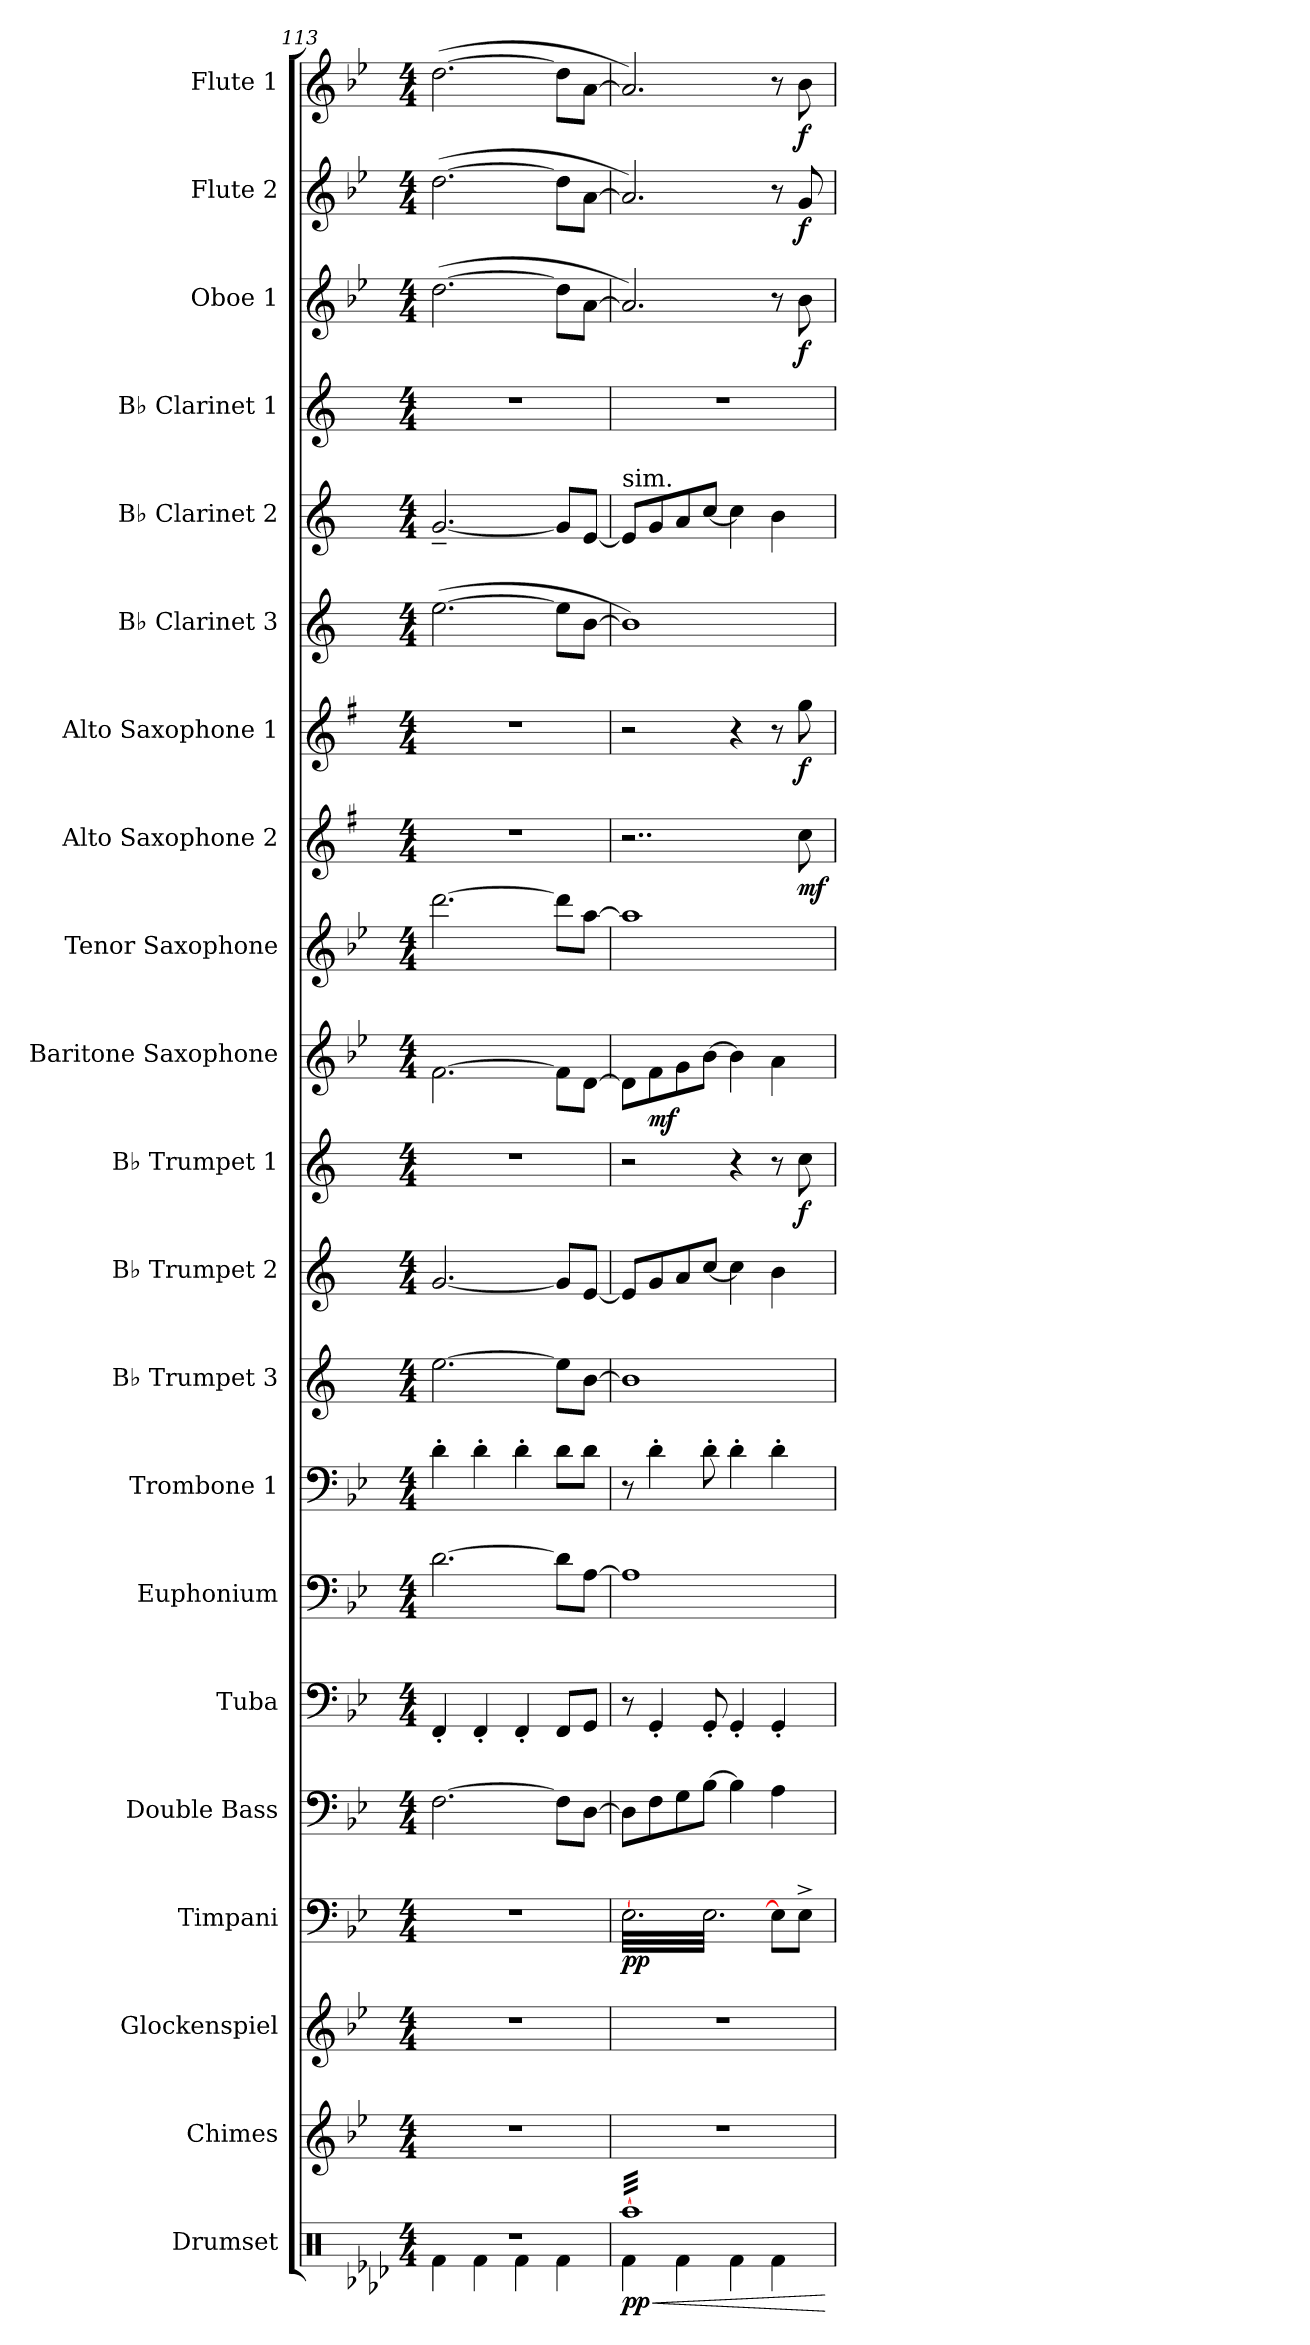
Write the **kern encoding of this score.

**kern	**dynam	**kern	**kern	**kern	**dynam	**kern	**kern	**kern	**kern	**kern	**kern	**kern	**dynam	**kern	**dynam	**kern	**kern	**dynam	**kern	**dynam	**kern	**kern	**kern	**kern	**dynam	**kern	**dynam	**kern	**dynam
*part21	*part21	*part20	*part19	*part18	*part18	*part17	*part16	*part15	*part14	*part13	*part12	*part11	*part11	*part10	*part10	*part9	*part8	*part8	*part7	*part7	*part6	*part5	*part4	*part3	*part3	*part2	*part2	*part1	*part1
*staff21	*staff21	*staff20	*staff19	*staff18	*staff18	*staff17	*staff16	*staff15	*staff14	*staff13	*staff12	*staff11	*staff11	*staff10	*staff10	*staff9	*staff8	*staff8	*staff7	*staff7	*staff6	*staff5	*staff4	*staff3	*staff3	*staff2	*staff2	*staff1	*staff1
*I"Drumset	*	*I"Chimes	*I"Glockenspiel	*I"Timpani	*	*I"Double Bass	*I"Tuba	*I"Euphonium	*I"Trombone 1	*I"B♭ Trumpet 3	*I"B♭ Trumpet 2	*I"B♭ Trumpet 1	*	*I"Baritone Saxophone	*	*I"Tenor Saxophone	*I"Alto Saxophone 2	*	*I"Alto Saxophone 1	*	*I"B♭ Clarinet 3	*I"B♭ Clarinet 2	*I"B♭ Clarinet 1	*I"Oboe 1	*	*I"Flute 2	*	*I"Flute 1	*
*I'D. Set	*	*I'Cme.	*I'Glk.	*I'Timp.	*	*I'Db.	*I'Tba.	*I'Euph.	*I'Tbn. 1	*I'B♭ Tpt. 3	*I'B♭ Tpt. 2	*I'B♭ Tpt. 1	*	*I'Bar. Sax.	*	*I'T. Sax.	*I'A. Sax. 2	*	*I'A. Sax. 1	*	*I'B♭ Cl. 3	*I'B♭ Cl. 2	*I'B♭ Cl. 1	*I'Ob. 1	*	*I'Fl. 2	*	*I'Fl. 1	*
*clefX	*	*clefG2	*clefG2	*clefF4	*	*clefF4	*clefF4	*clefF4	*clefF4	*clefG2	*clefG2	*clefG2	*	*clefG2	*	*clefG2	*clefG2	*	*clefG2	*	*clefG2	*clefG2	*clefG2	*clefG2	*	*clefG2	*	*clefG2	*
*	*	*	*ITrd-14c-24	*	*	*ITrd7c12	*	*	*	*ITrd1c2	*ITrd1c2	*ITrd1c2	*	*ITrd12c21	*	*ITrd8c14	*ITrd5c9	*	*ITrd5c9	*	*ITrd1c2	*ITrd1c2	*ITrd1c2	*	*	*	*	*	*
*k[b-e-a-d-]	*	*k[b-e-]	*k[b-e-]	*k[b-e-]	*	*k[b-e-]	*k[b-e-]	*k[b-e-]	*k[b-e-]	*k[b-e-]	*k[b-e-]	*k[b-e-]	*	*k[b-e-]	*	*k[b-e-]	*k[b-e-]	*	*k[b-e-]	*	*k[b-e-]	*k[b-e-]	*k[b-e-]	*k[b-e-]	*	*k[b-e-]	*	*k[b-e-]	*
*M4/4	*	*M4/4	*M4/4	*M4/4	*	*M4/4	*M4/4	*M4/4	*M4/4	*M4/4	*M4/4	*M4/4	*	*M4/4	*	*M4/4	*M4/4	*	*M4/4	*	*M4/4	*M4/4	*M4/4	*M4/4	*	*M4/4	*	*M4/4	*
=113	=113	=113	=113	=113	=113	=113	=113	=113	=113	=113	=113	=113	=113	=113	=113	=113	=113	=113	=113	=113	=113	=113	=113	=113	=113	=113	=113	=113	=113
*^	*	*	*	*	*	*	*	*	*	*	*	*	*	*	*	*	*	*	*	*	*	*	*	*	*	*	*	*	*
1r	4Rf\	.	1r	1r	1r	.	[2.FF\	4FF'/	[2.d\	4d'\	[2.dd\	[2.f/	1r	.	[2.F\	.	[2.dd\	1r	.	1r	.	(>[2.dd\	[2.f~/	1r	(>[2.dd\	.	(>[2.dd\	.	(>[2.dd\	.
.	4Rf\	.	.	.	.	.	.	4FF'/	.	4d'\	.	.	.	.	.	.	.	.	.	.	.	.	.	.	.	.	.	.	.	.
.	4Rf\	.	.	.	.	.	.	4FF'/	.	4d'\	.	.	.	.	.	.	.	.	.	.	.	.	.	.	.	.	.	.	.	.
.	4Rf\	.	.	.	.	.	8FF\L]	8FF/L	8d\L]	8d\L	8dd\L]	8f/L]	.	.	8F\L]	.	8dd\L]	.	.	.	.	8dd\L]	8f/L]	.	8dd\L]	.	8dd\L]	.	8dd\L]	.
.	.	.	.	.	.	.	[8DD\J	8GG/J	[8A\J	8d\J	[8a\J	[8d/J	.	.	[8D\J	.	[8a\J	.	.	.	.	[8a\J	[8d/J	.	[8a\J	.	[8a\J	.	[8a\J	.
=114	=114	=114	=114	=114	=114	=114	=114	=114	=114	=114	=114	=114	=114	=114	=114	=114	=114	=114	=114	=114	=114	=114	=114	=114	=114	=114	=114	=114	=114	=114
!	!	!	!	!	!	!	!	!	!	!	!	!	!	!	!	!	!	!	!	!	!	!	!LO:TX:a:t=sim.	!	!	!	!	!	!	!
!	!	!	!	!	!LO:TX:a:t=cresc.	!	!	!	!	!	!	!	!	!	!	!	!	!	!	!	!	!	!	!	!	!	!	!	!	!
!	!	!LO:HP:b	!	!	!	!	!	!	!	!	!	!	!	!	!	!	!	!	!	!	!	!	!	!	!	!	!	!	!	!
!	!	!LO:DY:n=1:b	!	!	!	!LO:DY:b	!	!	!	!	!	!	!	!	!	!	!	!	!	!	!	!	!	!	!	!	!	!	!	!
*tremolo	*	*	*	*	*	*	*	*	*	*	*	*	*	*	*	*	*	*	*	*	*	*	*	*	*	*	*	*	*	*
*	*	*	*	*	*tremolo	*	*	*	*	*	*	*	*	*	*	*	*	*	*	*	*	*	*	*	*	*	*	*	*	*
[32RaaLLL	4Rf\	< pp	1r	1r	[32E-\LLL	pp	8DD\L]	8r	1A]	8r	1a]	8d/L]	2r	.	8D\L]	.	1a]	2..r	.	2r	.	1a])	8d/L]	1r	2.a/])	.	2.a/])	.	2.a/])	.
32Raa	.	.	.	.	32E-\	.	.	.	.	.	.	.	.	.	.	.	.	.	.	.	.	.	.	.	.	.	.	.	.	.
32Raa	.	.	.	.	32E-\	.	.	.	.	.	.	.	.	.	.	.	.	.	.	.	.	.	.	.	.	.	.	.	.	.
32Raa	.	.	.	.	32E-\	.	.	.	.	.	.	.	.	.	.	.	.	.	.	.	.	.	.	.	.	.	.	.	.	.
!	!	!	!	!	!	!	!	!	!	!	!	!	!	!	!	!LO:DY:b	!	!	!	!	!	!	!	!	!	!	!	!	!	!
32Raa	.	.	.	.	32E-\	.	8FF\	4GG'/	.	4d'\	.	8f/	.	.	8F\	mf	.	.	.	.	.	.	8f/	.	.	.	.	.	.	.
32Raa	.	.	.	.	32E-\	.	.	.	.	.	.	.	.	.	.	.	.	.	.	.	.	.	.	.	.	.	.	.	.	.
32Raa	.	.	.	.	32E-\	.	.	.	.	.	.	.	.	.	.	.	.	.	.	.	.	.	.	.	.	.	.	.	.	.
32Raa	.	.	.	.	32E-\	.	.	.	.	.	.	.	.	.	.	.	.	.	.	.	.	.	.	.	.	.	.	.	.	.
32Raa	4Rf\	.	.	.	32E-\	.	8GG\	.	.	.	.	8g/	.	.	8G\	.	.	.	.	.	.	.	8g/	.	.	.	.	.	.	.
32Raa	.	.	.	.	32E-\	.	.	.	.	.	.	.	.	.	.	.	.	.	.	.	.	.	.	.	.	.	.	.	.	.
32Raa	.	.	.	.	32E-\	.	.	.	.	.	.	.	.	.	.	.	.	.	.	.	.	.	.	.	.	.	.	.	.	.
32Raa	.	.	.	.	32E-\	.	.	.	.	.	.	.	.	.	.	.	.	.	.	.	.	.	.	.	.	.	.	.	.	.
32Raa	.	.	.	.	32E-\	.	[8BB-\J	8GG'/	.	8d'\	.	[8b-/J	.	.	[8B-\J	.	.	.	.	.	.	.	[8b-/J	.	.	.	.	.	.	.
32Raa	.	.	.	.	32E-\	.	.	.	.	.	.	.	.	.	.	.	.	.	.	.	.	.	.	.	.	.	.	.	.	.
32Raa	.	.	.	.	32E-\	.	.	.	.	.	.	.	.	.	.	.	.	.	.	.	.	.	.	.	.	.	.	.	.	.
32Raa	.	.	.	.	32E-\	.	.	.	.	.	.	.	.	.	.	.	.	.	.	.	.	.	.	.	.	.	.	.	.	.
32Raa	4Rf\	.	.	.	32E-\	.	4BB-\]	4GG'/	.	4d'\	.	4b-\]	4r	.	4B-\]	.	.	.	.	4r	.	.	4b-\]	.	.	.	.	.	.	.
32Raa	.	.	.	.	32E-\	.	.	.	.	.	.	.	.	.	.	.	.	.	.	.	.	.	.	.	.	.	.	.	.	.
32Raa	.	.	.	.	32E-\	.	.	.	.	.	.	.	.	.	.	.	.	.	.	.	.	.	.	.	.	.	.	.	.	.
32Raa	.	.	.	.	32E-\	.	.	.	.	.	.	.	.	.	.	.	.	.	.	.	.	.	.	.	.	.	.	.	.	.
32Raa	.	.	.	.	32E-\	.	.	.	.	.	.	.	.	.	.	.	.	.	.	.	.	.	.	.	.	.	.	.	.	.
32Raa	.	.	.	.	32E-\	.	.	.	.	.	.	.	.	.	.	.	.	.	.	.	.	.	.	.	.	.	.	.	.	.
32Raa	.	.	.	.	32E-\	.	.	.	.	.	.	.	.	.	.	.	.	.	.	.	.	.	.	.	.	.	.	.	.	.
32Raa	.	.	.	.	32E-\JJJ	.	.	.	.	.	.	.	.	.	.	.	.	.	.	.	.	.	.	.	.	.	.	.	.	.
*	*	*	*	*	*Xtremolo	*	*	*	*	*	*	*	*	*	*	*	*	*	*	*	*	*	*	*	*	*	*	*	*	*
32Raa	4Rf\	.	.	.	8E-\L]	.	4AA\	4GG'/	.	4d'\	.	4a\	8r	.	4A\	.	.	.	.	8r	.	.	4a\	.	8r	.	8r	.	8r	.
32Raa	.	.	.	.	.	.	.	.	.	.	.	.	.	.	.	.	.	.	.	.	.	.	.	.	.	.	.	.	.	.
32Raa	.	.	.	.	.	.	.	.	.	.	.	.	.	.	.	.	.	.	.	.	.	.	.	.	.	.	.	.	.	.
32Raa	.	.	.	.	.	.	.	.	.	.	.	.	.	.	.	.	.	.	.	.	.	.	.	.	.	.	.	.	.	.
!	!	!	!	!	!	!LO:DY:b	!	!	!	!	!	!	!	!LO:DY:b	!	!	!	!	!LO:DY:b	!	!LO:DY:b	!	!	!	!	!LO:DY:b	!	!LO:DY:b	!	!LO:DY:b
32Raa	.	.	.	.	8E-^\J	other-dynamics	.	.	.	.	.	.	8b-\	f	.	.	.	8e-\	mf	8b-\	f	.	.	.	8b-\	f	8g/	f	8b-\	f
32Raa	.	.	.	.	.	.	.	.	.	.	.	.	.	.	.	.	.	.	.	.	.	.	.	.	.	.	.	.	.	.
32Raa	.	.	.	.	.	.	.	.	.	.	.	.	.	.	.	.	.	.	.	.	.	.	.	.	.	.	.	.	.	.
32RaaJJJ	.	.	.	.	.	.	.	.	.	.	.	.	.	.	.	.	.	.	.	.	.	.	.	.	.	.	.	.	.	.
*Xtremolo	*	*	*	*	*	*	*	*	*	*	*	*	*	*	*	*	*	*	*	*	*	*	*	*	*	*	*	*	*	*
*v	*v	*	*	*	*	*	*	*	*	*	*	*	*	*	*	*	*	*	*	*	*	*	*	*	*	*	*	*	*	*
.	[	.	.	.	.	.	.	.	.	.	.	.	.	.	.	.	.	.	.	.	.	.	.	.	.	.	.	.	.
=	=	=	=	=	=	=	=	=	=	=	=	=	=	=	=	=	=	=	=	=	=	=	=	=	=	=	=	=	=
*-	*-	*-	*-	*-	*-	*-	*-	*-	*-	*-	*-	*-	*-	*-	*-	*-	*-	*-	*-	*-	*-	*-	*-	*-	*-	*-	*-	*-	*-
